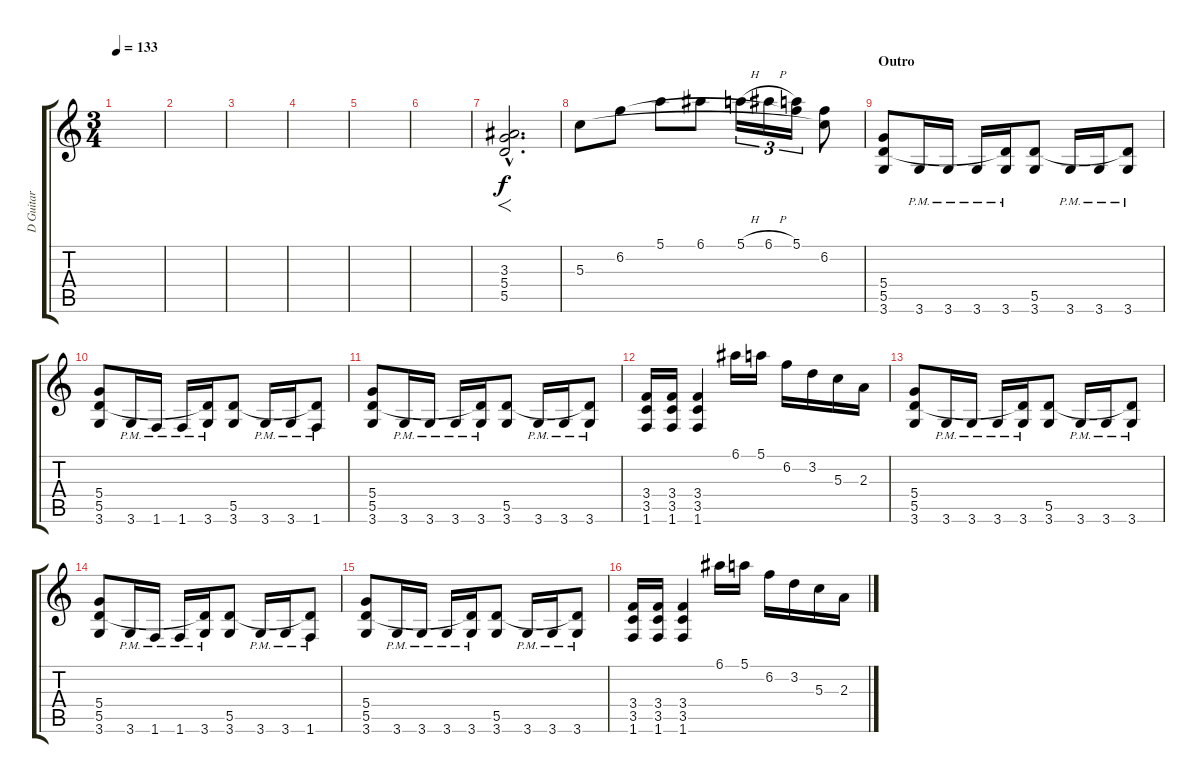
\track ("D Guitar" "D Guitar") {instrument distortionguitar}
\staff {score tabs}
\tuning (E4 B3 G3 D3 A2 E2) {hide}
\ts (3 4)
\tempo 133
\clef g2
\ks c
|
|
|
|
|
|
(3.3{hac} 5.4{hac} 5.5{hac}).2{f d} |
5.3.8 6.2.8 5.1.8 6.1.8 5.1{h}.16{tu (3 2)} 6.1{h}.16{tu (3 2)} (5.1 6.2{t}).16{tu (3 2)} (6.2 5.3{t}).8 |
\section ("" "Outro ")
(5.4 5.5 3.6).8 3.6{pm}.16 3.6{pm}.16 3.6{pm}.16 (5.5{t} 3.6{pm}).16 (5.5 3.6).8 3.6{pm}.16 3.6{pm}.16 (5.5{t} 3.6{pm}).8 |
(5.4 5.5 3.6).8 3.6{pm}.16 1.6{pm}.16 1.6{pm}.16 (5.5{t} 3.6{pm}).16 (5.5 3.6).8 3.6{pm}.16 3.6{pm}.16 (5.5{t} 1.6{pm}).8 |
(5.4 5.5 3.6).8 3.6{pm}.16 3.6{pm}.16 3.6{pm}.16 (5.5{t} 3.6{pm}).16 (5.5 3.6).8 3.6{pm}.16 3.6{pm}.16 (5.5{t} 3.6{pm}).8 |
(3.4 3.5 1.6).16 (3.4 3.5 1.6).16 (3.4 3.5 1.6).4 6.1.16 5.1.16 6.2.16 3.2.16 5.3.16 2.3.16 |
(5.4 5.5 3.6).8 3.6{pm}.16 3.6{pm}.16 3.6{pm}.16 (5.5{t} 3.6{pm}).16 (5.5 3.6).8 3.6{pm}.16 3.6{pm}.16 (5.5{t} 3.6{pm}).8 |
(5.4 5.5 3.6).8 3.6{pm}.16 1.6{pm}.16 1.6{pm}.16 (5.5{t} 3.6{pm}).16 (5.5 3.6).8 3.6{pm}.16 3.6{pm}.16 (5.5{t} 1.6{pm}).8 |
(5.4 5.5 3.6).8 3.6{pm}.16 3.6{pm}.16 3.6{pm}.16 (5.5{t} 3.6{pm}).16 (5.5 3.6).8 3.6{pm}.16 3.6{pm}.16 (5.5{t} 3.6{pm}).8 |
(3.4 3.5 1.6).16 (3.4 3.5 1.6).16 (3.4 3.5 1.6).4 6.1.16 5.1.16 6.2.16 3.2.16 5.3.16 2.3.16
